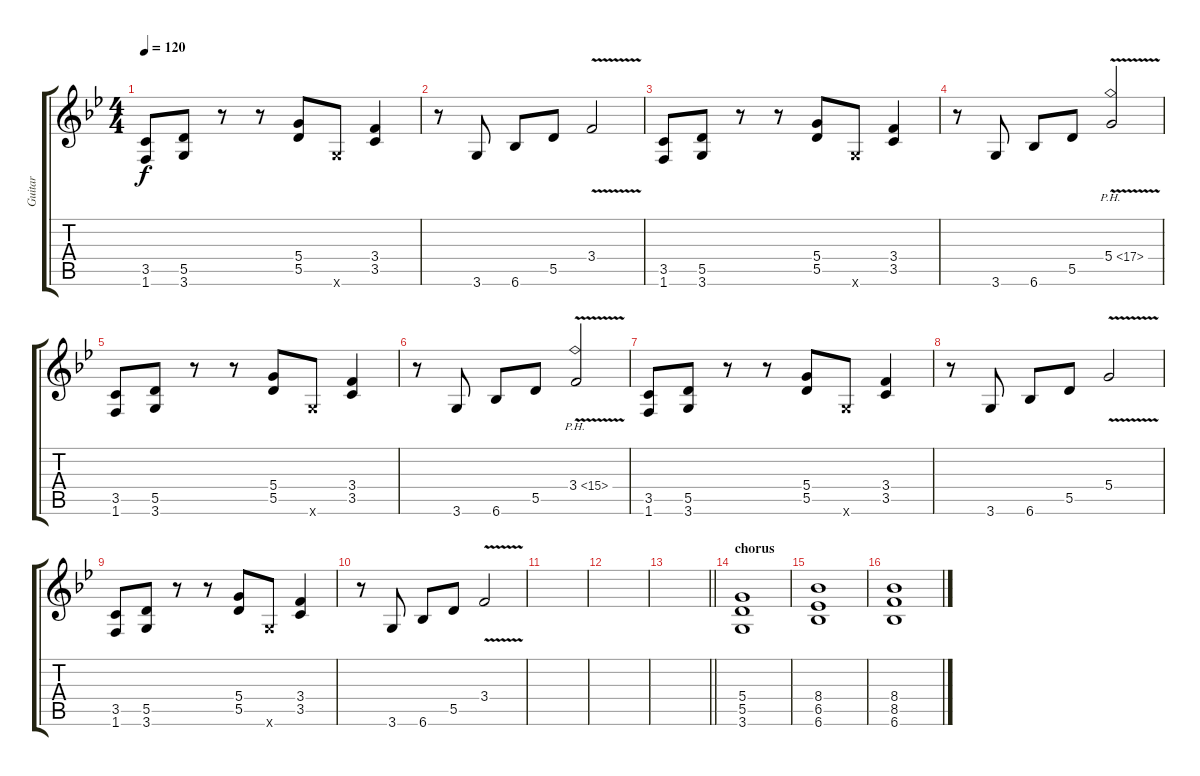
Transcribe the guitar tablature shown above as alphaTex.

\track ("Guitar" "Guitar") {instrument overdrivenguitar}
\staff {score tabs}
\tuning (E4 B3 G3 D3 A2 E2) {hide}
\ts (4 4)
\tempo 120
\clef g2
\ks gminor
(3.5 1.6).8{dy f} (5.5 3.6).8 r.8 r.8 (5.4 5.5).8 3.6{x}.8 (3.4 3.5).4 |
r.8 3.6.8 6.6.8 5.5.8 3.4{v}.2 |
(3.5 1.6).8 (5.5 3.6).8 r.8 r.8 (5.4 5.5).8 3.6{x}.8 (3.4 3.5).4 |
r.8 3.6.8 6.6.8 5.5.8 5.4{ph 12 v}.2 |
(3.5 1.6).8 (5.5 3.6).8 r.8 r.8 (5.4 5.5).8 3.6{x}.8 (3.4 3.5).4 |
r.8 3.6.8 6.6.8 5.5.8 3.4{ph 12 v}.2 |
(3.5 1.6).8 (5.5 3.6).8 r.8 r.8 (5.4 5.5).8 3.6{x}.8 (3.4 3.5).4 |
r.8 3.6.8 6.6.8 5.5.8 5.4{v}.2 |
(3.5 1.6).8 (5.5 3.6).8 r.8 r.8 (5.4 5.5).8 3.6{x}.8 (3.4 3.5).4 |
r.8 3.6.8 6.6.8 5.5.8 3.4{v}.2 |
|
|
\barLineRight lightlight
|
\section ("" "chorus ")
(5.4 5.5 3.6).1 |
(8.4 6.5 6.6).1 |
(8.4 8.5 6.6).1
